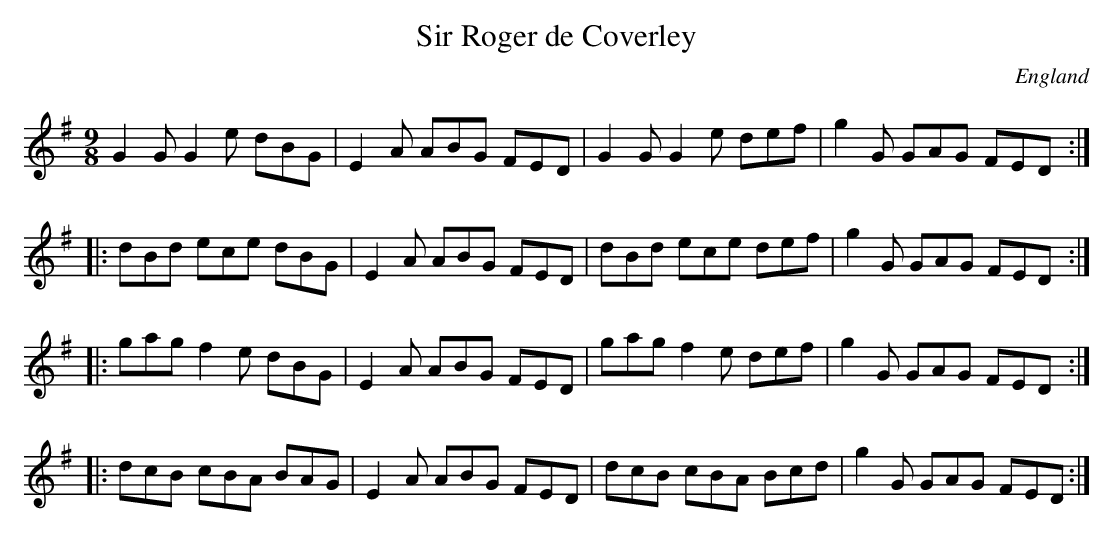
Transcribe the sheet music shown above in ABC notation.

X:1
T:Sir Roger de Coverley
M:9/8
O:England
K:G
G2G G2e dBG| E2A ABG FED| G2G G2e def| g2G GAG FED::
dBd ece dBG| E2A ABG FED| dBd ece def| g2G GAG FED::
gag f2e dBG| E2A ABG FED| gag f2e def| g2G GAG FED::
dcB cBA BAG| E2A ABG FED| dcB cBA Bcd| g2G GAG FED:|
